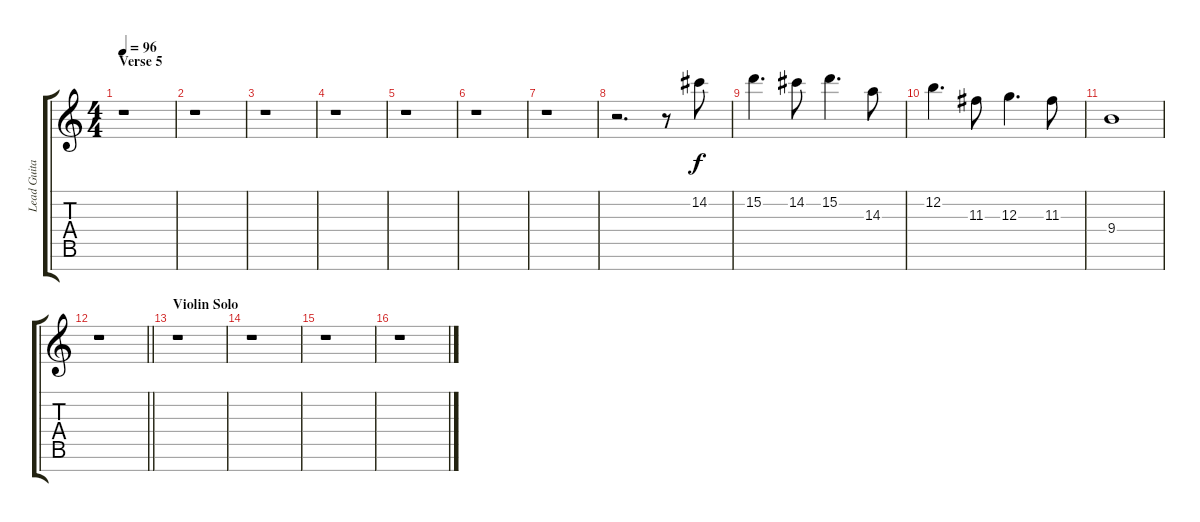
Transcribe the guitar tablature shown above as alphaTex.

\track ("Lead Guitar" "Lead Guita") {instrument distortionguitar}
\staff {score tabs}
\tuning (E4 B3 G3 D3 A2 E2 B1) {hide}
\ts (4 4)
\section ("" "Verse 5")
\tempo 96
\clef g2
\ks c
r.1{dy f} |
r.1 |
r.1 |
r.1 |
r.1 |
r.1 |
r.1 |
r.2{d balance 12} r.8 14.2.8 |
15.2.4{d} 14.2.8 15.2.4{d} 14.3.8 |
12.2.4{d} 11.3.8 12.3.4{d} 11.3.8 |
9.4.1 |
\barLineRight lightlight
r.1 |
\section ("" "Violin Solo")
r.1 |
r.1 |
r.1 |
r.1
